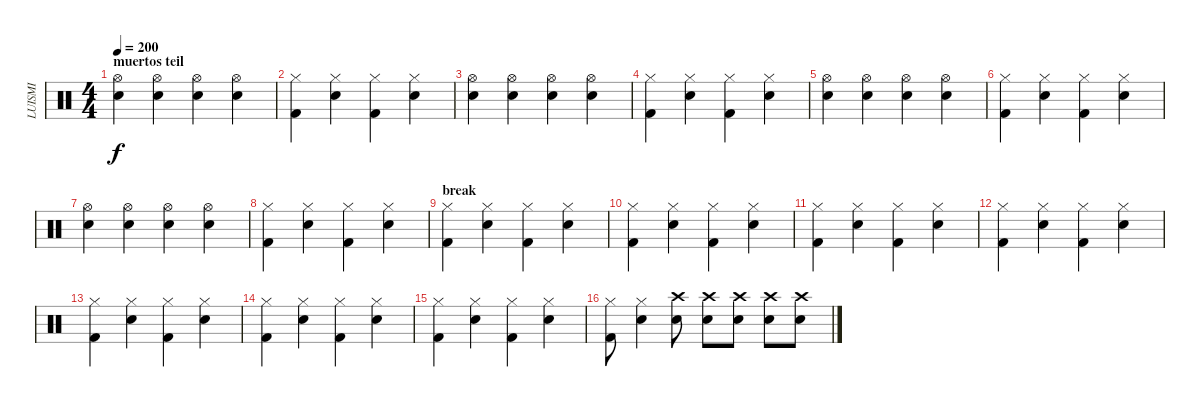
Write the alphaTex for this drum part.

\track ("LUISMI" "LUISMI") {instrument percussion}
\staff {score}
\articulation defaults
\ts (4 4)
\section ("" "muertos teil")
\tempo 200
\clef neutral
\ks c
("Hi-Hat (open)" "Snare (hit) 2").4{dy f} ("Hi-Hat (open)" "Snare (hit) 2").4 ("Hi-Hat (open)" "Snare (hit) 2").4 ("Hi-Hat (open)" "Snare (hit) 2").4 |
("Hi-Hat (closed)" "Kick (hit) 2").4 ("Hi-Hat (closed)" "Snare (hit) 2").4 ("Hi-Hat (closed)" "Kick (hit) 2").4 ("Hi-Hat (closed)" "Snare (hit) 2").4 |
("Hi-Hat (open)" "Snare (hit) 2").4 ("Hi-Hat (open)" "Snare (hit) 2").4 ("Hi-Hat (open)" "Snare (hit) 2").4 ("Hi-Hat (open)" "Snare (hit) 2").4 |
("Hi-Hat (closed)" "Kick (hit) 2").4 ("Hi-Hat (closed)" "Snare (hit) 2").4 ("Hi-Hat (closed)" "Kick (hit) 2").4 ("Hi-Hat (closed)" "Snare (hit) 2").4 |
("Hi-Hat (open)" "Snare (hit) 2").4 ("Hi-Hat (open)" "Snare (hit) 2").4 ("Hi-Hat (open)" "Snare (hit) 2").4 ("Hi-Hat (open)" "Snare (hit) 2").4 |
("Hi-Hat (closed)" "Kick (hit) 2").4 ("Hi-Hat (closed)" "Snare (hit) 2").4 ("Hi-Hat (closed)" "Kick (hit) 2").4 ("Hi-Hat (closed)" "Snare (hit) 2").4 |
("Hi-Hat (open)" "Snare (hit) 2").4 ("Hi-Hat (open)" "Snare (hit) 2").4 ("Hi-Hat (open)" "Snare (hit) 2").4 ("Hi-Hat (open)" "Snare (hit) 2").4 |
("Hi-Hat (closed)" "Kick (hit) 2").4 ("Hi-Hat (closed)" "Snare (hit) 2").4 ("Hi-Hat (closed)" "Kick (hit) 2").4 ("Hi-Hat (closed)" "Snare (hit) 2").4 |
\section ("" "break")
("Hi-Hat (closed)" "Kick (hit) 2").4 ("Hi-Hat (closed)" "Snare (hit) 2").4 ("Hi-Hat (closed)" "Kick (hit) 2").4 ("Hi-Hat (closed)" "Snare (hit) 2").4 |
("Hi-Hat (closed)" "Kick (hit) 2").4 ("Hi-Hat (closed)" "Snare (hit) 2").4 ("Hi-Hat (closed)" "Kick (hit) 2").4 ("Hi-Hat (closed)" "Snare (hit) 2").4 |
("Hi-Hat (closed)" "Kick (hit) 2").4 ("Hi-Hat (closed)" "Snare (hit) 2").4 ("Hi-Hat (closed)" "Kick (hit) 2").4 ("Hi-Hat (closed)" "Snare (hit) 2").4 |
("Hi-Hat (closed)" "Kick (hit) 2").4 ("Hi-Hat (closed)" "Snare (hit) 2").4 ("Hi-Hat (closed)" "Kick (hit) 2").4 ("Hi-Hat (closed)" "Snare (hit) 2").4 |
("Hi-Hat (closed)" "Kick (hit) 2").4 ("Hi-Hat (closed)" "Snare (hit) 2").4 ("Hi-Hat (closed)" "Kick (hit) 2").4 ("Hi-Hat (closed)" "Snare (hit) 2").4 |
("Hi-Hat (closed)" "Kick (hit) 2").4 ("Hi-Hat (closed)" "Snare (hit) 2").4 ("Hi-Hat (closed)" "Kick (hit) 2").4 ("Hi-Hat (closed)" "Snare (hit) 2").4 |
("Hi-Hat (closed)" "Kick (hit) 2").4 ("Hi-Hat (closed)" "Snare (hit) 2").4 ("Hi-Hat (closed)" "Kick (hit) 2").4 ("Hi-Hat (closed)" "Snare (hit) 2").4 |
("Hi-Hat (closed)" "Kick (hit) 2").8 ("Hi-Hat (closed)" "Snare (hit) 2").4 ("Snare (hit) 2" "Crash high (hit)").8 ("Snare (hit) 2" "Crash high (hit)").8 ("Snare (hit) 2" "Crash high (hit)").8 ("Snare (hit) 2" "Crash high (hit)").8 ("Snare (hit) 2" "Crash high (hit)").8
